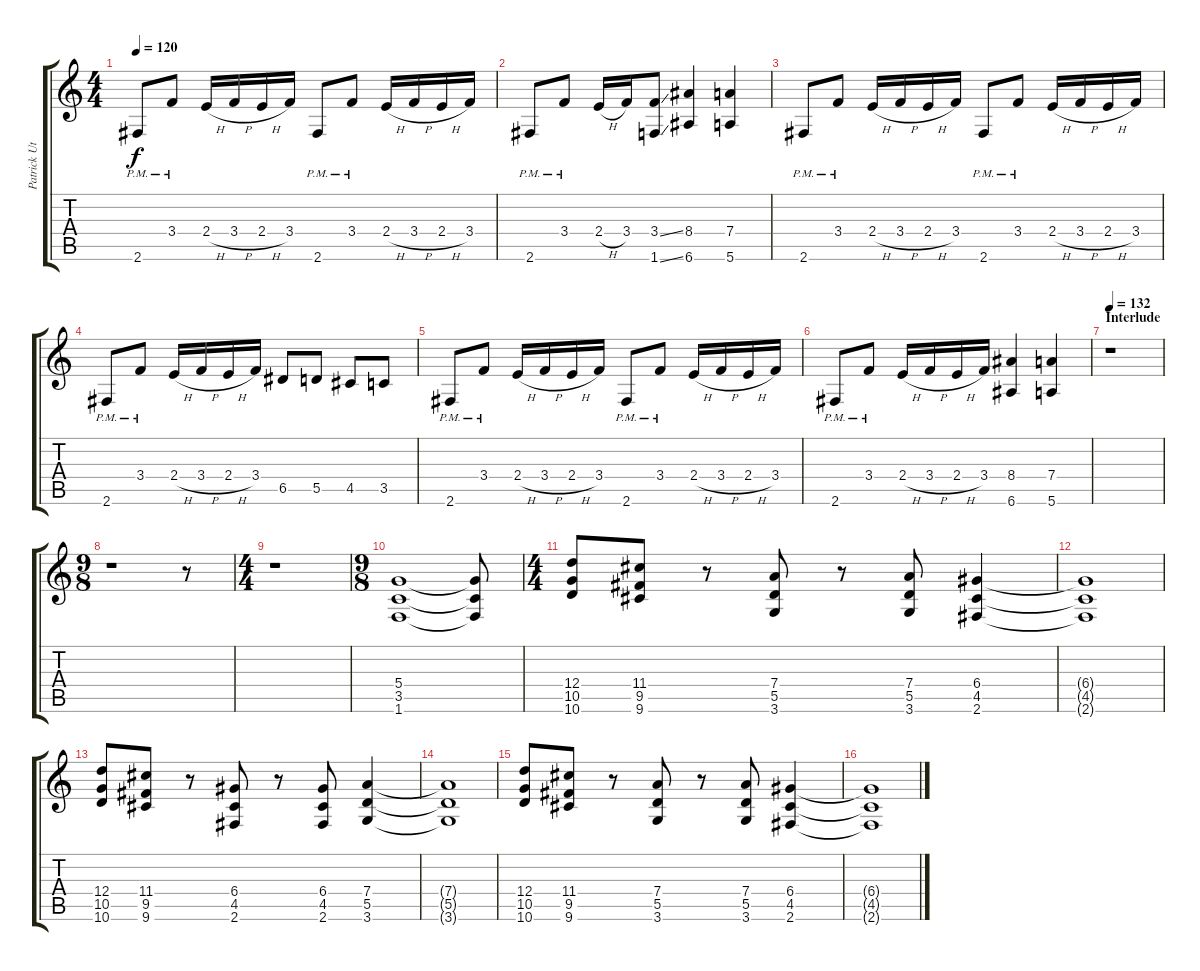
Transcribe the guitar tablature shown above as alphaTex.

\track ("Patrick Uterwijk" "Patrick Ut") {instrument distortionguitar}
\staff {score tabs}
\tuning (E4 B3 G3 D3 A2 E2) {hide}
\ts (4 4)
\tempo 120
\clef g2
\ks c
2.6{pm}.8{dy f} 3.4{pm}.8 2.4{h}.16 3.4{h}.16 2.4{h}.16 3.4.16 2.6{pm}.8 3.4{pm}.8 2.4{h}.16 3.4{h}.16 2.4{h}.16 3.4.16 |
2.6{pm}.8 3.4{pm}.8 2.4{h}.16 3.4.16 (3.4{ss} 1.6{ss}).8 (8.4 6.6).4 (7.4 5.6).4 |
2.6{pm}.8 3.4{pm}.8 2.4{h}.16 3.4{h}.16 2.4{h}.16 3.4.16 2.6{pm}.8 3.4{pm}.8 2.4{h}.16 3.4{h}.16 2.4{h}.16 3.4.16 |
2.6{pm}.8 3.4{pm}.8 2.4{h}.16 3.4{h}.16 2.4{h}.16 3.4.16 6.5.8 5.5.8 4.5.8 3.5.8 |
2.6{pm}.8 3.4{pm}.8 2.4{h}.16 3.4{h}.16 2.4{h}.16 3.4.16 2.6{pm}.8 3.4{pm}.8 2.4{h}.16 3.4{h}.16 2.4{h}.16 3.4.16 |
2.6{pm}.8 3.4{pm}.8 2.4{h}.16 3.4{h}.16 2.4{h}.16 3.4.16 (8.4 6.6).4 (7.4 5.6).4 |
\section ("" "Interlude")
\tempo 132
r.1 |
\ts (9 8)
r.1 r.8 |
\ts (4 4)
r.1 |
\ts (9 8)
(5.4 3.5 1.6).1 (5.4{t} 3.5{t} 1.6{t}).8 |
\ts (4 4)
(12.4 10.5 10.6).8 (11.4 9.5 9.6).8 r.8 (7.4 5.5 3.6).8 r.8 (7.4 5.5 3.6).8 (6.4 4.5 2.6).4 |
(6.4{t} 4.5{t} 2.6{t}).1 |
(12.4 10.5 10.6).8 (11.4 9.5 9.6).8 r.8 (6.4 4.5 2.6).8 r.8 (6.4 4.5 2.6).8 (7.4 5.5 3.6).4 |
(7.4{t} 5.5{t} 3.6{t}).1 |
(12.4 10.5 10.6).8 (11.4 9.5 9.6).8 r.8 (7.4 5.5 3.6).8 r.8 (7.4 5.5 3.6).8 (6.4 4.5 2.6).4 |
(6.4{t} 4.5{t} 2.6{t}).1
